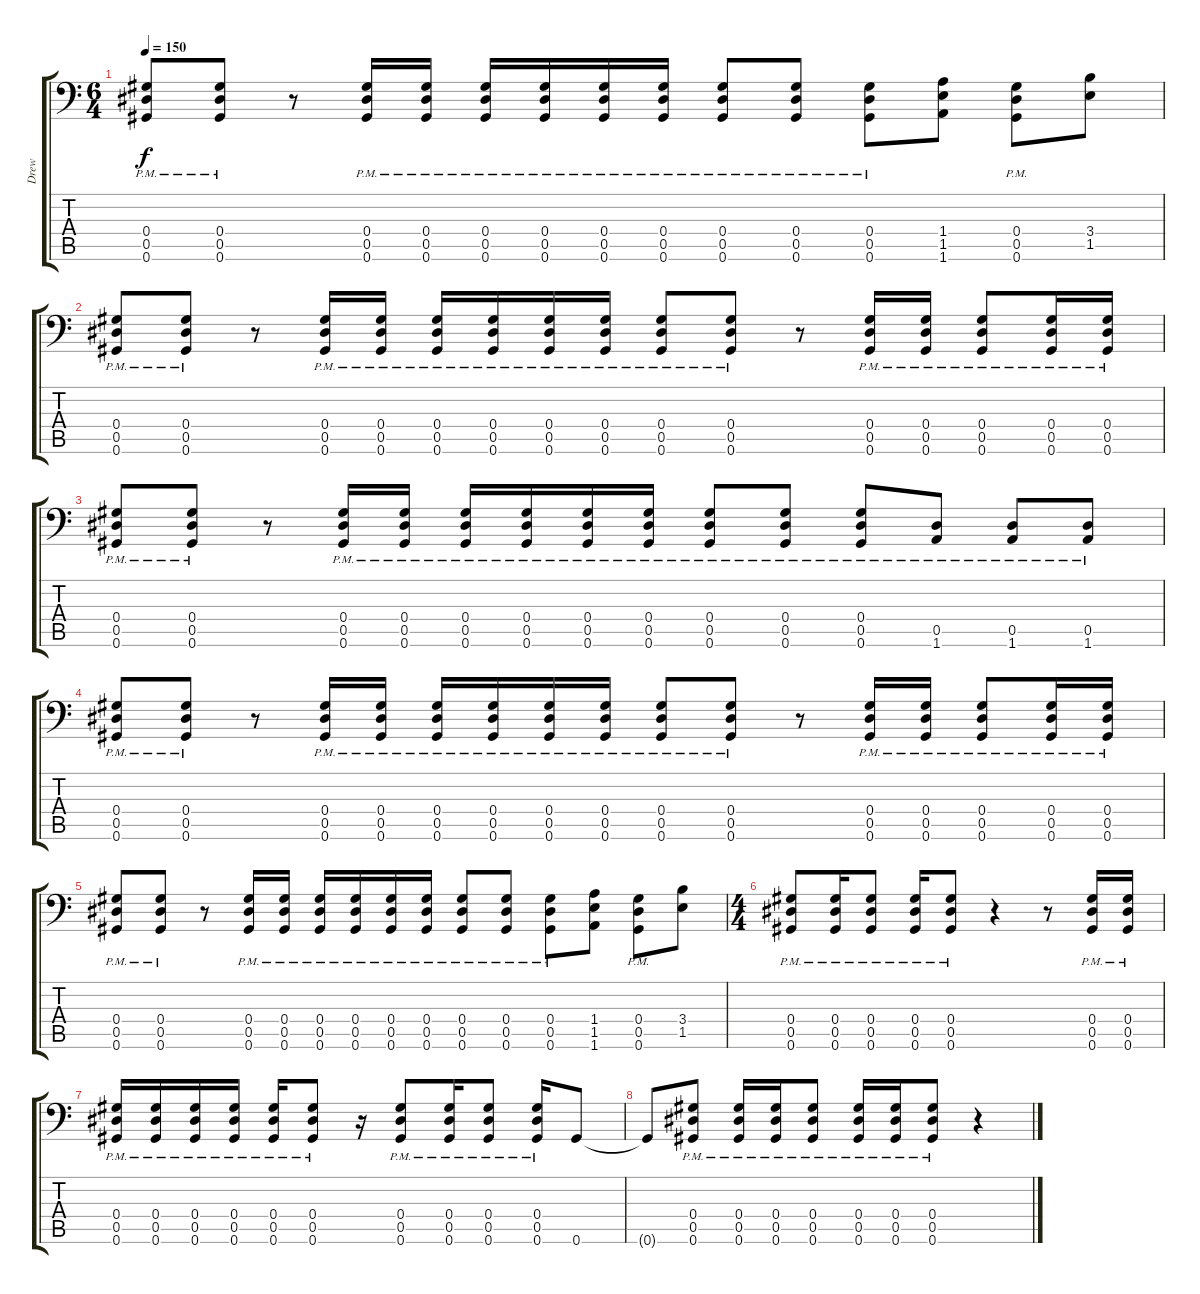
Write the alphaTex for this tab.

\track ("Drew" "Drew") {instrument distortionguitar}
\staff {score tabs}
\tuning (Bb3 F3 Db3 Ab2 Eb2 Ab1) {hide}
\ts (6 4)
\tempo 150
\clef f4
\ks c
(0.4{pm} 0.5{pm} 0.6{pm}).8{dy f} (0.4{pm} 0.5{pm} 0.6{pm}).8 r.8 (0.4{pm} 0.5{pm} 0.6{pm}).16 (0.4{pm} 0.5{pm} 0.6{pm}).16 (0.4{pm} 0.5{pm} 0.6{pm}).16 (0.4{pm} 0.5{pm} 0.6{pm}).16 (0.4{pm} 0.5{pm} 0.6{pm}).16 (0.4{pm} 0.5{pm} 0.6{pm}).16 (0.4{pm} 0.5{pm} 0.6{pm}).8 (0.4{pm} 0.5{pm} 0.6{pm}).8 (0.4{pm} 0.5{pm} 0.6{pm}).8 (1.4 1.5 1.6).8 (0.4{pm} 0.5{pm} 0.6{pm}).8 (3.4 1.5).8 |
(0.4{pm} 0.5{pm} 0.6{pm}).8 (0.4{pm} 0.5{pm} 0.6{pm}).8 r.8 (0.4{pm} 0.5{pm} 0.6{pm}).16 (0.4{pm} 0.5{pm} 0.6{pm}).16 (0.4{pm} 0.5{pm} 0.6{pm}).16 (0.4{pm} 0.5{pm} 0.6{pm}).16 (0.4{pm} 0.5{pm} 0.6{pm}).16 (0.4{pm} 0.5{pm} 0.6{pm}).16 (0.4{pm} 0.5{pm} 0.6{pm}).8 (0.4{pm} 0.5{pm} 0.6{pm}).8 r.8 (0.4{pm} 0.5{pm} 0.6{pm}).16 (0.4{pm} 0.5{pm} 0.6{pm}).16 (0.4{pm} 0.5{pm} 0.6{pm}).8 (0.4{pm} 0.5{pm} 0.6{pm}).16 (0.4{pm} 0.5{pm} 0.6{pm}).16 |
(0.4{pm} 0.5{pm} 0.6{pm}).8 (0.4{pm} 0.5{pm} 0.6{pm}).8 r.8 (0.4{pm} 0.5{pm} 0.6{pm}).16 (0.4{pm} 0.5{pm} 0.6{pm}).16 (0.4{pm} 0.5{pm} 0.6{pm}).16 (0.4{pm} 0.5{pm} 0.6{pm}).16 (0.4{pm} 0.5{pm} 0.6{pm}).16 (0.4{pm} 0.5{pm} 0.6{pm}).16 (0.4{pm} 0.5{pm} 0.6{pm}).8 (0.4{pm} 0.5{pm} 0.6{pm}).8 (0.4{pm} 0.5{pm} 0.6{pm}).8 (0.5{pm} 1.6{pm}).8 (0.5{pm} 1.6{pm}).8 (0.5{pm} 1.6{pm}).8 |
(0.4{pm} 0.5{pm} 0.6{pm}).8 (0.4{pm} 0.5{pm} 0.6{pm}).8 r.8 (0.4{pm} 0.5{pm} 0.6{pm}).16 (0.4{pm} 0.5{pm} 0.6{pm}).16 (0.4{pm} 0.5{pm} 0.6{pm}).16 (0.4{pm} 0.5{pm} 0.6{pm}).16 (0.4{pm} 0.5{pm} 0.6{pm}).16 (0.4{pm} 0.5{pm} 0.6{pm}).16 (0.4{pm} 0.5{pm} 0.6{pm}).8 (0.4{pm} 0.5{pm} 0.6{pm}).8 r.8 (0.4{pm} 0.5{pm} 0.6{pm}).16 (0.4{pm} 0.5{pm} 0.6{pm}).16 (0.4{pm} 0.5{pm} 0.6{pm}).8 (0.4{pm} 0.5{pm} 0.6{pm}).16 (0.4{pm} 0.5{pm} 0.6{pm}).16 |
(0.4{pm} 0.5{pm} 0.6{pm}).8 (0.4{pm} 0.5{pm} 0.6{pm}).8 r.8 (0.4{pm} 0.5{pm} 0.6{pm}).16 (0.4{pm} 0.5{pm} 0.6{pm}).16 (0.4{pm} 0.5{pm} 0.6{pm}).16 (0.4{pm} 0.5{pm} 0.6{pm}).16 (0.4{pm} 0.5{pm} 0.6{pm}).16 (0.4{pm} 0.5{pm} 0.6{pm}).16 (0.4{pm} 0.5{pm} 0.6{pm}).8 (0.4{pm} 0.5{pm} 0.6{pm}).8 (0.4{pm} 0.5{pm} 0.6{pm}).8 (1.4 1.5 1.6).8 (0.4{pm} 0.5{pm} 0.6{pm}).8 (3.4 1.5).8 |
\ts (4 4)
(0.4 0.5 0.6{pm}).8 (0.4 0.5 0.6{pm}).16 (0.4 0.5 0.6{pm}).8 (0.4 0.5 0.6{pm}).16 (0.4 0.5 0.6{pm}).8 r.4 r.8 (0.4 0.5 0.6{pm}).16 (0.4 0.5 0.6{pm}).16 |
(0.4 0.5 0.6{pm}).16 (0.4 0.5 0.6{pm}).16 (0.4 0.5 0.6{pm}).16 (0.4 0.5 0.6{pm}).16 (0.4 0.5 0.6{pm}).16 (0.4 0.5 0.6{pm}).8 r.16 (0.4 0.5 0.6{pm}).8 (0.4 0.5 0.6{pm}).16 (0.4 0.5 0.6{pm}).8 (0.4 0.5 0.6{pm}).16 0.6.8 |
0.6{t}.8 (0.4 0.5 0.6{pm}).8 (0.4 0.5 0.6{pm}).16 (0.4 0.5 0.6{pm}).16 (0.4 0.5 0.6{pm}).8 (0.4 0.5 0.6{pm}).16 (0.4 0.5 0.6{pm}).16 (0.4 0.5 0.6{pm}).8 r.4
